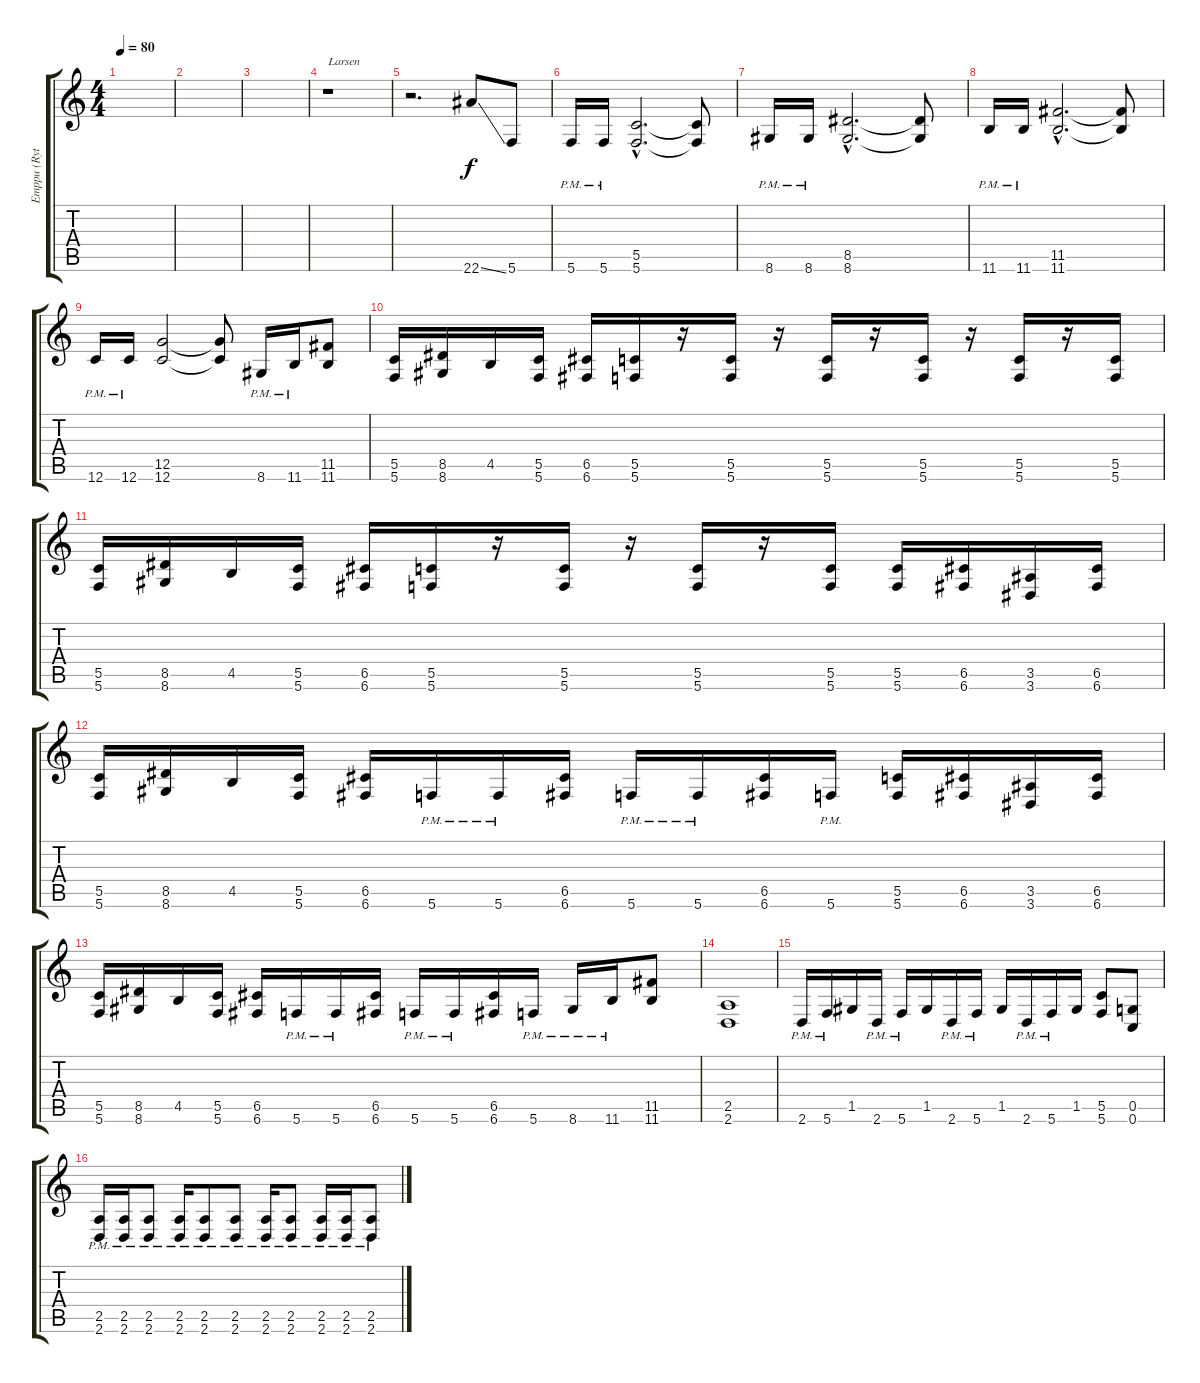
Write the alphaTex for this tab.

\track ("Emppu (Rythmique)" "Emppu (Ryt") {instrument distortionguitar}
\staff {score tabs}
\tuning (D4 A3 F3 C3 G2 C2) {hide}
\ts (4 4)
\tempo 80
\clef g2
\ks c
|
|
|
r.1{txt "Larsen"} |
r.2{d} 22.6{ss}.8 5.6.8 |
5.6{pm}.16 5.6{pm}.16 (5.5{hac} 5.6{hac}).2{d} (5.5{t} 5.6{t}).8 |
8.6{pm}.16 8.6{pm}.16 (8.5{hac} 8.6{hac}).2{d} (8.5{t} 8.6{t}).8 |
11.6{pm}.16 11.6{pm}.16 (11.5{hac} 11.6{hac}).2{d} (11.5{t} 11.6{t}).8 |
12.6{pm}.16 12.6{pm}.16 (12.5 12.6).2 (12.5{t} 12.6{t}).8 8.6{pm}.16 11.6{pm}.16 (11.5 11.6).8 |
(5.5 5.6).16 (8.5 8.6).16 4.5.16 (5.5 5.6).16 (6.5 6.6).16 (5.5 5.6).16 r.16 (5.5 5.6).16 r.16 (5.5 5.6).16 r.16 (5.5 5.6).16 r.16 (5.5 5.6).16 r.16 (5.5 5.6).16 |
(5.5 5.6).16 (8.5 8.6).16 4.5.16 (5.5 5.6).16 (6.5 6.6).16 (5.5 5.6).16 r.16 (5.5 5.6).16 r.16 (5.5 5.6).16 r.16 (5.5 5.6).16 (5.5 5.6).16 (6.5 6.6).16 (3.5 3.6).16 (6.5 6.6).16 |
(5.5 5.6).16 (8.5 8.6).16 4.5.16 (5.5 5.6).16 (6.5 6.6).16 5.6{pm}.16 5.6{pm}.16 (6.5 6.6).16 5.6{pm}.16 5.6{pm}.16 (6.5 6.6).16 5.6{pm}.16 (5.5 5.6).16 (6.5 6.6).16 (3.5 3.6).16 (6.5 6.6).16 |
(5.5 5.6).16 (8.5 8.6).16 4.5.16 (5.5 5.6).16 (6.5 6.6).16 5.6{pm}.16 5.6{pm}.16 (6.5 6.6).16 5.6{pm}.16 5.6{pm}.16 (6.5 6.6).16 5.6{pm}.16 8.6{pm}.16 11.6{pm}.16 (11.5 11.6).8 |
(2.5 2.6).1 |
2.6{pm}.16 5.6{pm}.16 1.5.16 2.6{pm}.16 5.6{pm}.16 1.5.16 2.6{pm}.16 5.6{pm}.16 1.5.16 2.6{pm}.16 5.6{pm}.16 1.5.16 (5.5 5.6).8 (0.5 0.6).8 |
(2.5{pm} 2.6{pm}).16 (2.5{pm} 2.6{pm}).16 (2.5{pm} 2.6{pm}).8 (2.5{pm} 2.6{pm}).16 (2.5{pm} 2.6{pm}).8 (2.5{pm} 2.6{pm}).8 (2.5{pm} 2.6{pm}).16 (2.5{pm} 2.6{pm}).8 (2.5{pm} 2.6{pm}).16 (2.5{pm} 2.6{pm}).16 (2.5{pm} 2.6{pm}).8
